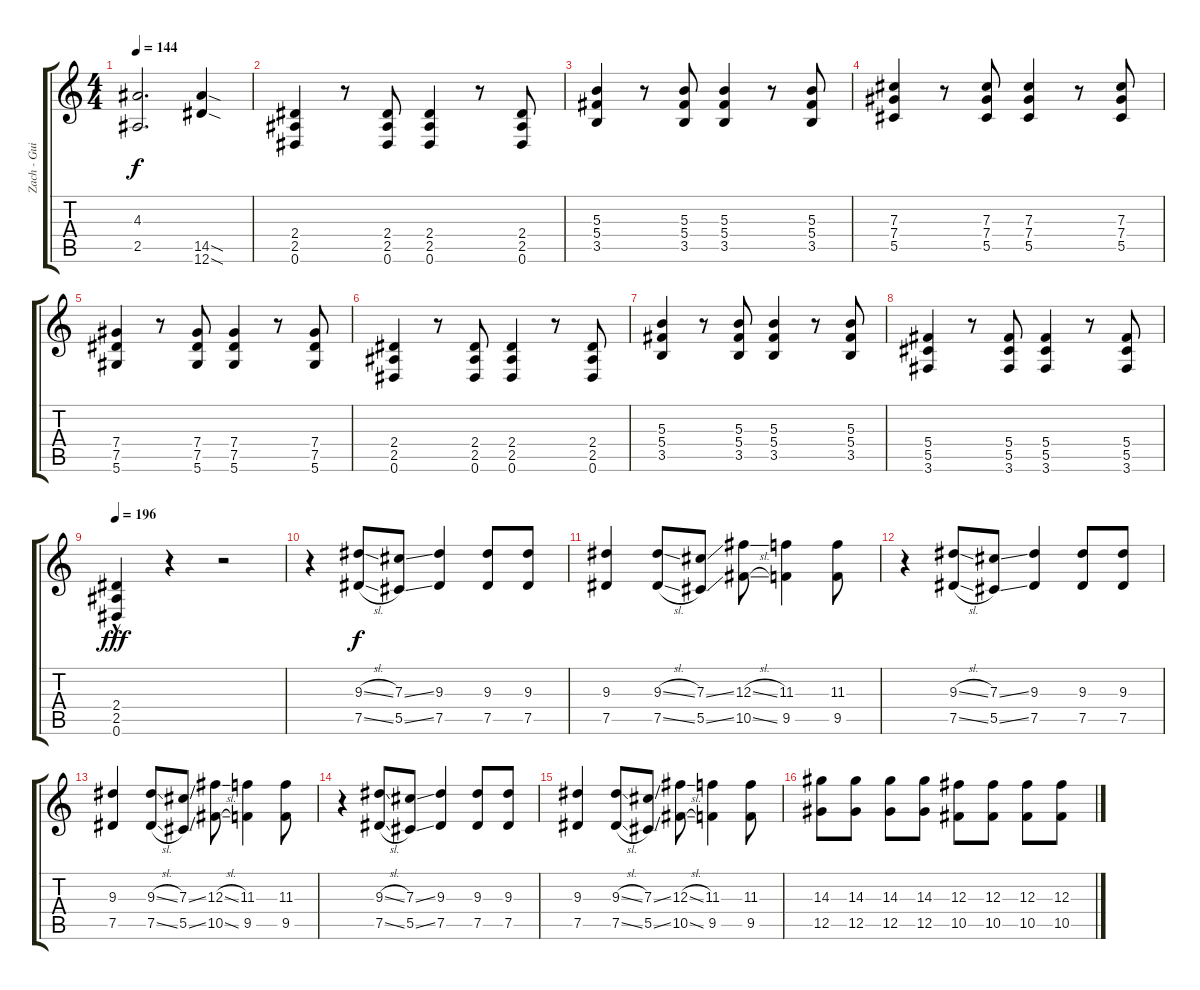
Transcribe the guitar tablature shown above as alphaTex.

\track ("Zach - Guitar" "Zach - Gui") {instrument distortionguitar}
\staff {score tabs}
\tuning (Eb4 Bb3 Gb3 Db3 Ab2 Eb2) {hide}
\ts (4 4)
\tempo 144
\clef g2
\ks c
(4.3 2.5).2{d dy f} (14.5{sod} 12.6{sod}).4 |
(2.4 2.5 0.6).4 r.8 (2.4 2.5 0.6).8 (2.4 2.5 0.6).4 r.8 (2.4 2.5 0.6).8 |
(5.3 5.4 3.5).4 r.8 (5.3 5.4 3.5).8 (5.3 5.4 3.5).4 r.8 (5.3 5.4 3.5).8 |
(7.3 7.4 5.5).4 r.8 (7.3 7.4 5.5).8 (7.3 7.4 5.5).4 r.8 (7.3 7.4 5.5).8 |
(7.4 7.5 5.6).4 r.8 (7.4 7.5 5.6).8 (7.4 7.5 5.6).4 r.8 (7.4 7.5 5.6).8 |
(2.4 2.5 0.6).4 r.8 (2.4 2.5 0.6).8 (2.4 2.5 0.6).4 r.8 (2.4 2.5 0.6).8 |
(5.3 5.4 3.5).4 r.8 (5.3 5.4 3.5).8 (5.3 5.4 3.5).4 r.8 (5.3 5.4 3.5).8 |
(5.4 5.5 3.6).4 r.8 (5.4 5.5 3.6).8 (5.4 5.5 3.6).4 r.8 (5.4 5.5 3.6).8 |
\tempo 196
(2.4{hac} 2.5 0.6).4{dy fff volume 16} r.4 r.2 |
r.4{volume 13 balance 11} (9.3{sl} 7.5{sl}).8{dy f} (7.3{ss} 5.5{ss}).8 (9.3 7.5).4 (9.3 7.5).8 (9.3 7.5).8 |
(9.3 7.5).4 (9.3{sl} 7.5{sl}).8 (7.3{ss} 5.5{ss}).8 (12.3{sl} 10.5{sl}).8 (11.3 9.5).4 (11.3 9.5).8 |
r.4 (9.3{sl} 7.5{sl}).8 (7.3{ss} 5.5{ss}).8 (9.3 7.5).4 (9.3 7.5).8 (9.3 7.5).8 |
(9.3 7.5).4 (9.3{sl} 7.5{sl}).8 (7.3{ss} 5.5{ss}).8 (12.3{sl} 10.5{sl}).8 (11.3 9.5).4 (11.3 9.5).8 |
r.4 (9.3{sl} 7.5{sl}).8 (7.3{ss} 5.5{ss}).8 (9.3 7.5).4 (9.3 7.5).8 (9.3 7.5).8 |
(9.3 7.5).4 (9.3{sl} 7.5{sl}).8 (7.3{ss} 5.5{ss}).8 (12.3{sl} 10.5{sl}).8 (11.3 9.5).4 (11.3 9.5).8 |
(14.3 12.5).8{volume 16} (14.3 12.5).8 (14.3 12.5).8 (14.3 12.5).8 (12.3 10.5).8 (12.3 10.5).8 (12.3 10.5).8 (12.3 10.5).8
